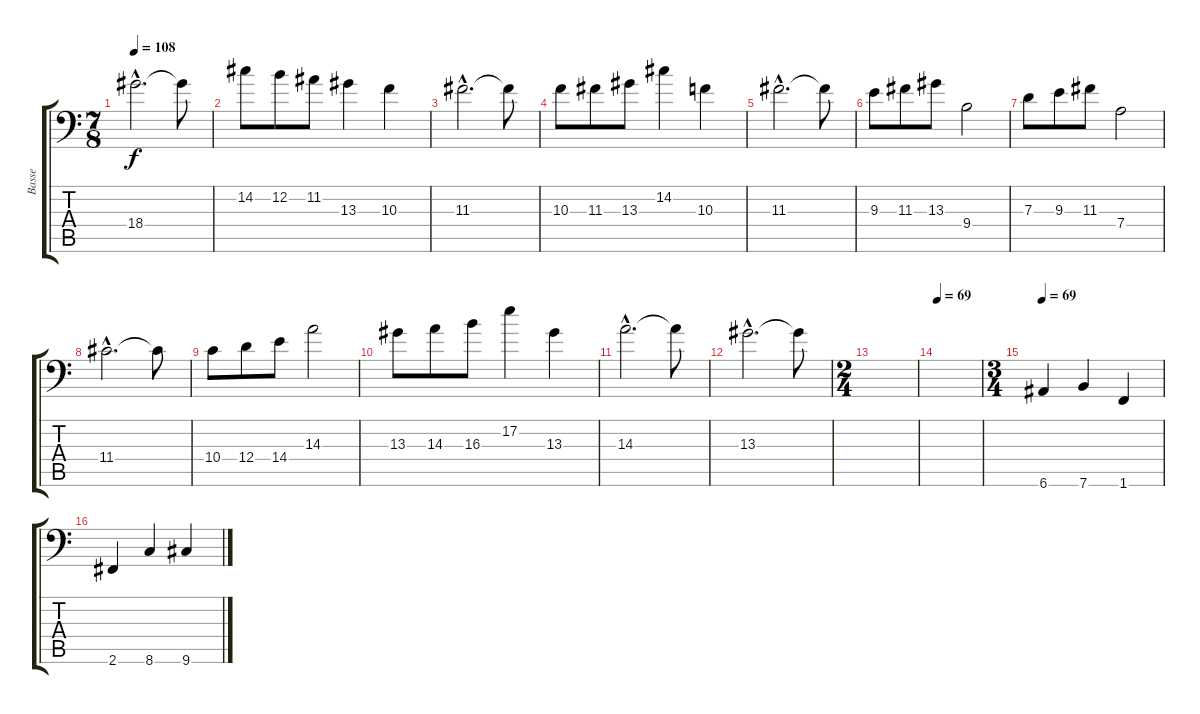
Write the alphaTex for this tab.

\track ("Basse" "Basse") {instrument slapbass1}
\staff {score tabs}
\tuning (E3 B2 G2 D2 A1 E1) {hide}
\ts (7 8)
\tempo 108
\clef f4
\ks c
18.4{hac}.2{d dy f} 18.4{t}.8 |
14.2.8 12.2.8 11.2.8 13.3.4 10.3.4 |
11.3{hac}.2{d} 11.3{t}.8 |
10.3.8 11.3.8 13.3.8 14.2.4 10.3.4 |
11.3{hac}.2{d} 11.3{t}.8 |
9.3.8 11.3.8 13.3.8 9.4.2 |
7.3.8 9.3.8 11.3.8 7.4.2 |
11.4{hac}.2{d} 11.4{t}.8 |
10.4.8 12.4.8 14.4.8 14.3.2 |
13.3.8 14.3.8 16.3.8 17.2.4 13.3.4 |
14.3{hac}.2{d} 14.3{t}.8 |
13.3{hac}.2{d} 13.3{t}.8 |
\ts (2 4)
|
\tempo 69
|
\ts (3 4)
\tempo 69
6.6.4 7.6.4 1.6.4 |
2.6.4 8.6.4 9.6.4
